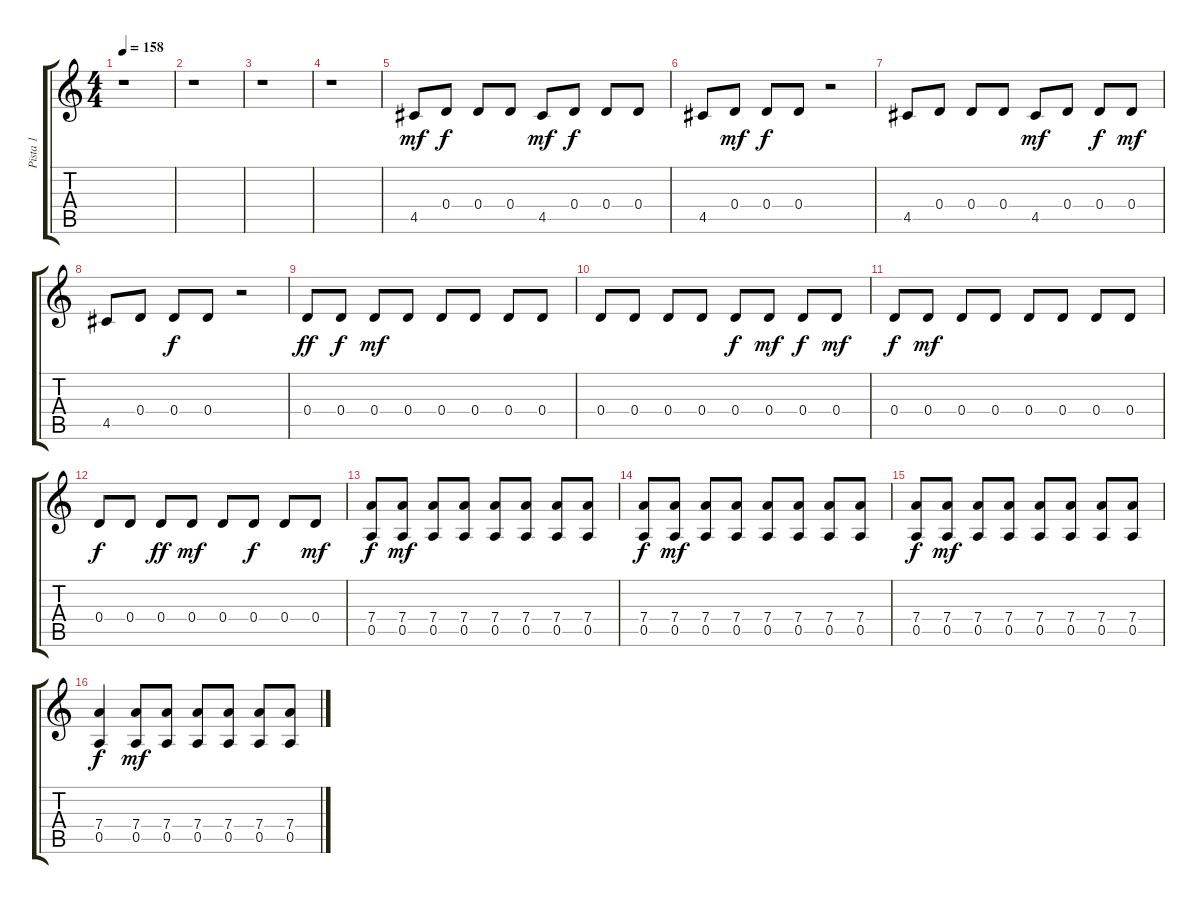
\track ("Pista 1" "Pista 1") {instrument overdrivenguitar}
\staff {score tabs}
\tuning (E4 B3 G3 D3 A2 E2) {hide}
\ts (4 4)
\tempo 158
\clef g2
\ks c
r.1{dy mf instrument overdrivenguitar} |
r.1 |
r.1 |
r.1 |
4.5.8 0.4.8{dy f} 0.4.8 0.4.8 4.5.8{dy mf} 0.4.8{dy f} 0.4.8 0.4.8 |
4.5.8 0.4.8{dy mf} 0.4.8{dy f} 0.4.8 r.2 |
4.5.8 0.4.8 0.4.8 0.4.8 4.5.8{dy mf} 0.4.8 0.4.8{dy f} 0.4.8{dy mf} |
4.5.8 0.4.8 0.4.8{dy f} 0.4.8 r.2 |
0.4.8{dy ff} 0.4.8{dy f} 0.4.8{dy mf} 0.4.8 0.4.8 0.4.8 0.4.8 0.4.8 |
0.4.8 0.4.8 0.4.8 0.4.8 0.4.8{dy f} 0.4.8{dy mf} 0.4.8{dy f} 0.4.8{dy mf} |
0.4.8{dy f} 0.4.8{dy mf} 0.4.8 0.4.8 0.4.8 0.4.8 0.4.8 0.4.8 |
0.4.8{dy f} 0.4.8 0.4.8{dy ff} 0.4.8{dy mf} 0.4.8 0.4.8{dy f} 0.4.8 0.4.8{dy mf} |
(7.4 0.5).8{dy f} (7.4 0.5).8{dy mf} (7.4 0.5).8 (7.4 0.5).8 (7.4 0.5).8 (7.4 0.5).8 (7.4 0.5).8 (7.4 0.5).8 |
(7.4 0.5).8{dy f} (7.4 0.5).8{dy mf} (7.4 0.5).8 (7.4 0.5).8 (7.4 0.5).8 (7.4 0.5).8 (7.4 0.5).8 (7.4 0.5).8 |
(7.4 0.5).8{dy f} (7.4 0.5).8{dy mf} (7.4 0.5).8 (7.4 0.5).8 (7.4 0.5).8 (7.4 0.5).8 (7.4 0.5).8 (7.4 0.5).8 |
(7.4 0.5).4{dy f} (7.4 0.5).8{dy mf} (7.4 0.5).8 (7.4 0.5).8 (7.4 0.5).8 (7.4 0.5).8 (7.4 0.5).8
